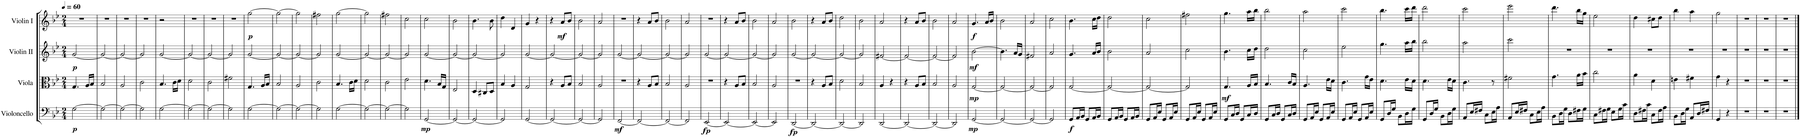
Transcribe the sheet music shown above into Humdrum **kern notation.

**kern	**dynam	**kern	**dynam	**kern	**dynam	**kern	**dynam
*part4	*part4	*part3	*part3	*part2	*part2	*part1	*part1
*staff4	*staff4	*staff3	*staff3	*staff2	*staff2	*staff1	*staff1
*I"Violoncello	*	*I"Viola	*	*I"Violin II	*	*I"Violin I	*
*I'Vc	*	*I'Vla	*	*I'Vln	*	*I'Vln	*
*clefF4	*	*clefC3	*	*clefG2	*	*clefG2	*
*k[b-e-]	*	*k[b-e-]	*	*k[b-e-]	*	*k[b-e-]	*
*M2/4	*	*M2/4	*	*M2/4	*	*M2/4	*
*MM60	*	*MM60	*	*MM60	*	*MM60	*
=1	=1	=1	=1	=1	=1	=1	=1
!	!LO:DY:b	!	!	!	!LO:DY:b	!	!
[2G\	p	4.G/	.	[2g/	p	2r	.
.	.	16A/LL	.	.	.	.	.
.	.	16B-/JJ	.	.	.	.	.
=2	=2	=2	=2	=2	=2	=2	=2
2G\_	.	2B-/	.	2g/_	.	2r	.
=3	=3	=3	=3	=3	=3	=3	=3
2G\_	.	2A/	.	2g/_	.	2r	.
=4	=4	=4	=4	=4	=4	=4	=4
2G\]	.	2c\	.	2g/]	.	2r	.
=5	=5	=5	=5	=5	=5	=5	=5
[2G\	.	4.B-/	.	[2g/	.	2r	.
.	.	16c\LL	.	.	.	.	.
.	.	16d\JJ	.	.	.	.	.
=6	=6	=6	=6	=6	=6	=6	=6
2G\_	.	2d\	.	2g/_	.	2r	.
=7	=7	=7	=7	=7	=7	=7	=7
2G\_	.	2c\	.	2g/_	.	2r	.
=8	=8	=8	=8	=8	=8	=8	=8
2G\]	.	2f#X\	.	2g/]	.	2r	.
=9	=9	=9	=9	=9	=9	=9	=9
!	!	!	!	!	!	!	!LO:DY:b
[2G\	.	4.G/	.	[2g/	.	[2gg\	p
.	.	16A/LL	.	.	.	.	.
.	.	16B-/JJ	.	.	.	.	.
=10	=10	=10	=10	=10	=10	=10	=10
2G\_	.	2B-/	.	2g/_	.	2gg\_	.
=11	=11	=11	=11	=11	=11	=11	=11
2G\_	.	2A/	.	2g/_	.	2gg\]	.
=12	=12	=12	=12	=12	=12	=12	=12
2G\]	.	2c\	.	2g/]	.	2ff#X\	.
=13	=13	=13	=13	=13	=13	=13	=13
[2G\	.	4.B-/	.	[2g/	.	[2gg\	.
.	.	16c\LL	.	.	.	.	.
.	.	16d\JJ	.	.	.	.	.
=14	=14	=14	=14	=14	=14	=14	=14
2G\_	.	2d\	.	2g/_	.	2gg\]	.
=15	=15	=15	=15	=15	=15	=15	=15
2G\_	.	2c\	.	2g/_	.	2ff#X\	.
=16	=16	=16	=16	=16	=16	=16	=16
2G\]	.	2e-\	.	2g/]	.	2cc\	.
=17	=17	=17	=17	=17	=17	=17	=17
!	!LO:DY:b	!	!	!	!	!	!
[2GG/	mp	4.d\	.	[2g/	.	2cc\	.
.	.	16B-/LL	.	.	.	.	.
.	.	16G/JJ	.	.	.	.	.
=18	=18	=18	=18	=18	=18	=18	=18
2GG/_	.	2E-/	.	2g/_	.	2b-\	.
=19	=19	=19	=19	=19	=19	=19	=19
2GG/_	.	4D/	.	2g/_	.	4.b-\	.
.	.	8C#X/L	.	.	.	.	.
.	.	8D/J	.	.	.	8b-\	.
=20	=20	=20	=20	=20	=20	=20	=20
2GG/]	.	4B-/	.	2g/]	.	4dd\	.
.	.	4A/	.	.	.	4d/	.
=21	=21	=21	=21	=21	=21	=21	=21
[2GG/	.	2G/	.	[2g/	.	4g/	.
.	.	.	.	.	.	4r	.
=22	=22	=22	=22	=22	=22	=22	=22
2GG/_	.	4r	.	2g/_	.	4r	.
!	!	!	!	!	!	!	!LO:DY:b
.	.	8A/L	.	.	.	8a/L	mf
.	.	8B-/J	.	.	.	8b-/J	.
=23	=23	=23	=23	=23	=23	=23	=23
2GG/_	.	2B-/	.	2g/_	.	2b-\	.
=24	=24	=24	=24	=24	=24	=24	=24
2GG/]	.	2A/	.	2g/]	.	2a/	.
=25	=25	=25	=25	=25	=25	=25	=25
!	!LO:DY:b	!	!	!	!	!	!
[2FF/	mf	2r	.	[2g/	.	2r	.
=26	=26	=26	=26	=26	=26	=26	=26
2FF/_	.	4r	.	2g/_	.	4r	.
.	.	8A/L	.	.	.	8a/L	.
.	.	8B-/J	.	.	.	8b-/J	.
=27	=27	=27	=27	=27	=27	=27	=27
2FF/_	.	2B-/	.	2g/_	.	2b-\	.
=28	=28	=28	=28	=28	=28	=28	=28
2FF/]	.	2A/	.	2g/]	.	2a/	.
=29	=29	=29	=29	=29	=29	=29	=29
!	!LO:DY:b	!	!	!	!	!	!
[2EE-/	fp	2r	.	[2g/	.	2r	.
=30	=30	=30	=30	=30	=30	=30	=30
2EE-/_	.	4r	.	2g/_	.	4r	.
.	.	8A/L	.	.	.	8a/L	.
.	.	8B-/J	.	.	.	8b-/J	.
=31	=31	=31	=31	=31	=31	=31	=31
2EE-/_	.	2B-/	.	2g/_	.	2b-\	.
=32	=32	=32	=32	=32	=32	=32	=32
2EE-/]	.	2A/	.	2g/]	.	2a/	.
=33	=33	=33	=33	=33	=33	=33	=33
!	!LO:DY:b	!	!	!	!	!	!
[2DD/	fp	2r	.	[2g/	.	2b-\	.
=34	=34	=34	=34	=34	=34	=34	=34
2DD/_	.	4r	.	2g/_	.	4r	.
.	.	8A/L	.	.	.	8a/L	.
.	.	8B-/J	.	.	.	8b-/J	.
=35	=35	=35	=35	=35	=35	=35	=35
2DD/_	.	2d\	.	2g/_	.	2dd\	.
=36	=36	=36	=36	=36	=36	=36	=36
2DD/]	.	2B-/	.	2g/]	.	2b-\	.
=37	=37	=37	=37	=37	=37	=37	=37
[2DD/	.	4A/	.	[2f#X/	.	2a/	.
.	.	4r	.	.	.	.	.
=38	=38	=38	=38	=38	=38	=38	=38
2DD/_	.	4r	.	2f#/_	.	4r	.
.	.	8A/L	.	.	.	8a/L	.
.	.	8B-/J	.	.	.	8b-/J	.
=39	=39	=39	=39	=39	=39	=39	=39
2DD/_	.	2B-/	.	2f#/_	.	2b-\	.
=40	=40	=40	=40	=40	=40	=40	=40
2DD/]	.	2A/	.	2f#/]	.	2a/	.
=41	=41	=41	=41	=41	=41	=41	=41
!	!LO:DY:b	!	!LO:DY:b	!	!LO:DY:b	!	!LO:DY:b
[2GG/	mp	[2G/	mp	[2b-\	mf	4.g/	f
.	.	.	.	.	.	16a/LL	.
.	.	.	.	.	.	16b-/JJ	.
=42	=42	=42	=42	=42	=42	=42	=42
2GG/_	.	2G/_	.	4.b-\]	.	2b-\	.
.	.	.	.	16a/LL	.	.	.
.	.	.	.	16g/JJ	.	.	.
=43	=43	=43	=43	=43	=43	=43	=43
2GG/_	.	2G/_	.	2f#X/	.	2a/	.
=44	=44	=44	=44	=44	=44	=44	=44
2GG/]	.	2G/]	.	2a/	.	2cc\	.
=45	=45	=45	=45	=45	=45	=45	=45
!	!LO:DY:b	!	!	!	!	!	!
8GG/L	f	[2G/	.	4.g/	.	4.b-\	.
16AA/L	.	.	.	.	.	.	.
16BB-/JJ	.	.	.	.	.	.	.
8GG/L	.	.	.	.	.	.	.
16AA/L	.	.	.	16a/LL	.	16cc\LL	.
16BB-/JJ	.	.	.	16b-/JJ	.	16dd\JJ	.
=46	=46	=46	=46	=46	=46	=46	=46
8GG/L	.	2G/_	.	2b-\	.	2dd\	.
16AA/L	.	.	.	.	.	.	.
16BB-/JJ	.	.	.	.	.	.	.
8GG/L	.	.	.	.	.	.	.
16AA/L	.	.	.	.	.	.	.
16BB-/JJ	.	.	.	.	.	.	.
=47	=47	=47	=47	=47	=47	=47	=47
8GG/L	.	2G/_	.	2a/	.	2cc\	.
16AA/L	.	.	.	.	.	.	.
16E-/JJ	.	.	.	.	.	.	.
8GG/L	.	.	.	.	.	.	.
16AA/L	.	.	.	.	.	.	.
16E-/JJ	.	.	.	.	.	.	.
=48	=48	=48	=48	=48	=48	=48	=48
8GG/L	.	2G/]	.	2cc\	.	2ff#X\	.
16AA/L	.	.	.	.	.	.	.
16E-/JJ	.	.	.	.	.	.	.
8GG/L	.	.	.	.	.	.	.
16AA/L	.	.	.	.	.	.	.
16E-/JJ	.	.	.	.	.	.	.
=49	=49	=49	=49	=49	=49	=49	=49
!	!	!	!LO:DY:b	!	!	!	!
8GG/L	.	4.G/	mf	4.b-\	.	4.gg\	.
16C/L	.	.	.	.	.	.	.
16D/JJ	.	.	.	.	.	.	.
8GG/L	.	.	.	.	.	.	.
16C/L	.	16A/LL	.	16cc\LL	.	16aa\LL	.
16D/JJ	.	16B-/JJ	.	16dd\JJ	.	16bb-\JJ	.
=50	=50	=50	=50	=50	=50	=50	=50
8GG/L	.	4.B-/	.	2dd\	.	2bb-\	.
16C/L	.	.	.	.	.	.	.
16D/JJ	.	.	.	.	.	.	.
8GG/L	.	.	.	.	.	.	.
16C/L	.	16c/LL	.	.	.	.	.
16D/JJ	.	16B-/JJ	.	.	.	.	.
=51	=51	=51	=51	=51	=51	=51	=51
8GG/L	.	4.A/	.	2cc\	.	2aa\	.
16AA/L	.	.	.	.	.	.	.
16E-/JJ	.	.	.	.	.	.	.
8GG/L	.	.	.	.	.	.	.
16AA/L	.	16e-\LL	.	.	.	.	.
16E-/JJ	.	16d\JJ	.	.	.	.	.
=52	=52	=52	=52	=52	=52	=52	=52
8GG/L	.	4.c\	.	2ee-\	.	2ccc\	.
16AA/L	.	.	.	.	.	.	.
16E-/JJ	.	.	.	.	.	.	.
8GG/L	.	.	.	.	.	.	.
16AA/L	.	16g\LL	.	.	.	.	.
16E-/JJ	.	16e-\JJ	.	.	.	.	.
=53	=53	=53	=53	=53	=53	=53	=53
8GG/L	.	4.d\	.	4.gg\	.	4.bb-\	.
16D/L	.	.	.	.	.	.	.
16G/JJ	.	.	.	.	.	.	.
8BB-\L	.	.	.	.	.	.	.
16D\L	.	16e-\LL	.	16aa\LL	.	16ccc\LL	.
16G\JJ	.	16d\JJ	.	16bb-\JJ	.	16ddd\JJ	.
=54	=54	=54	=54	=54	=54	=54	=54
8GG/L	.	4.d\	.	2bb-\	.	2ddd\	.
16D/L	.	.	.	.	.	.	.
16G/JJ	.	.	.	.	.	.	.
8BB-\L	.	.	.	.	.	.	.
16D\L	.	16e-\LL	.	.	.	.	.
16G\JJ	.	16d\JJ	.	.	.	.	.
=55	=55	=55	=55	=55	=55	=55	=55
8AA/L	.	4.c\	.	2aa\	.	2ccc\	.
16E-/L	.	.	.	.	.	.	.
16F#X/JJ	.	.	.	.	.	.	.
8C\L	.	.	.	.	.	.	.
16E-\L	.	8r	.	.	.	.	.
16A\JJ	.	.	.	.	.	.	.
=56	=56	=56	=56	=56	=56	=56	=56
8AA/L	.	2f#X\	.	2ccc\	.	2eee-\	.
16E-/L	.	.	.	.	.	.	.
16F#X/JJ	.	.	.	.	.	.	.
8C\L	.	.	.	.	.	.	.
16E-\L	.	.	.	.	.	.	.
16A\JJ	.	.	.	.	.	.	.
=57	=57	=57	=57	=57	=57	=57	=57
8BB-\L	.	4.g\	.	2r	.	4.ddd\	.
16D\L	.	.	.	.	.	.	.
16G\JJ	.	.	.	.	.	.	.
8D\L	.	.	.	.	.	.	.
16F#X\L	.	16a\LL	.	.	.	16bb-\LL	.
16G\JJ	.	16b-\JJ	.	.	.	16gg\JJ	.
=58	=58	=58	=58	=58	=58	=58	=58
8C\L	.	2cc\	.	2r	.	2ee-\	.
16F#X\L	.	.	.	.	.	.	.
16G\JJ	.	.	.	.	.	.	.
8E-\L	.	.	.	.	.	.	.
16G\L	.	.	.	.	.	.	.
16c\JJ	.	.	.	.	.	.	.
=59	=59	=59	=59	=59	=59	=59	=59
8D\L	.	4a\	.	2r	.	4dd\	.
16F#X\L	.	.	.	.	.	.	.
16c\JJ	.	.	.	.	.	.	.
8C\L	.	4d\	.	.	.	8cc#X\L	.
16F#\L	.	.	.	.	.	8dd\J	.
16A\JJ	.	.	.	.	.	.	.
=60	=60	=60	=60	=60	=60	=60	=60
8BB-\L	.	4en\	.	2r	.	4bb-\	.
16D\L	.	.	.	.	.	.	.
16G\JJ	.	.	.	.	.	.	.
8AA/L	.	4f#X\	.	.	.	4aa\	.
16D/L	.	.	.	.	.	.	.
16F#X/JJ	.	.	.	.	.	.	.
=61	=61	=61	=61	=61	=61	=61	=61
4GG/	.	4g\	.	2r	.	2gg\	.
4r	.	4r	.	.	.	.	.
=62	=62	=62	=62	=62	=62	=62	=62
2r	.	2r	.	2r	.	2r	.
=63	=63	=63	=63	=63	=63	=63	=63
2r	.	2r	.	2r	.	2r	.
=64	=64	=64	=64	=64	=64	=64	=64
2r	.	2r	.	2r	.	2r	.
==	==	==	==	==	==	==	==
*-	*-	*-	*-	*-	*-	*-	*-
